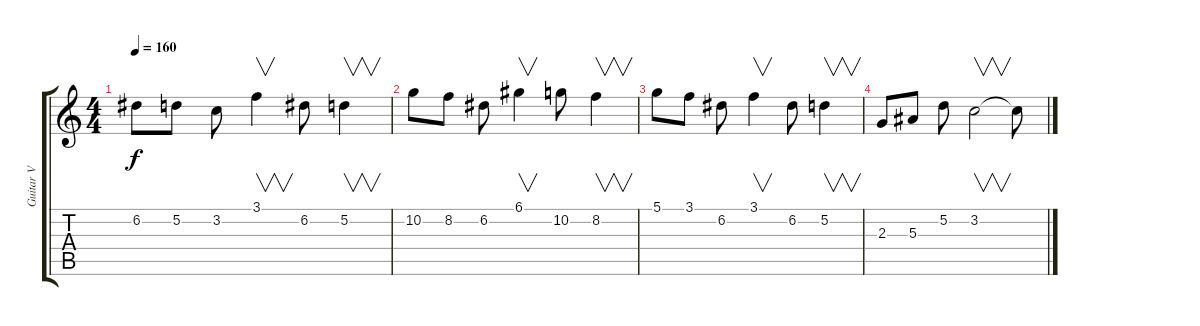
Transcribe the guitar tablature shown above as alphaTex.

\track ("Guitar V" "Guitar V") {instrument distortionguitar}
\staff {score tabs}
\tuning (D4 A3 F3 C3 G2 D2) {hide}
\ts (4 4)
\tempo 160
\clef g2
\ks c
6.2.8{dy f} 5.2.8 3.2.8 3.1.4{v} 6.2.8 5.2.4{v} |
10.2.8 8.2.8 6.2.8 6.1.4{v} 10.2.8 8.2.4{v} |
5.1.8 3.1.8 6.2.8 3.1.4{v} 6.2.8 5.2.4{v} |
2.3.8 5.3.8 5.2.8 3.2.2{v} 3.2{t}.8
